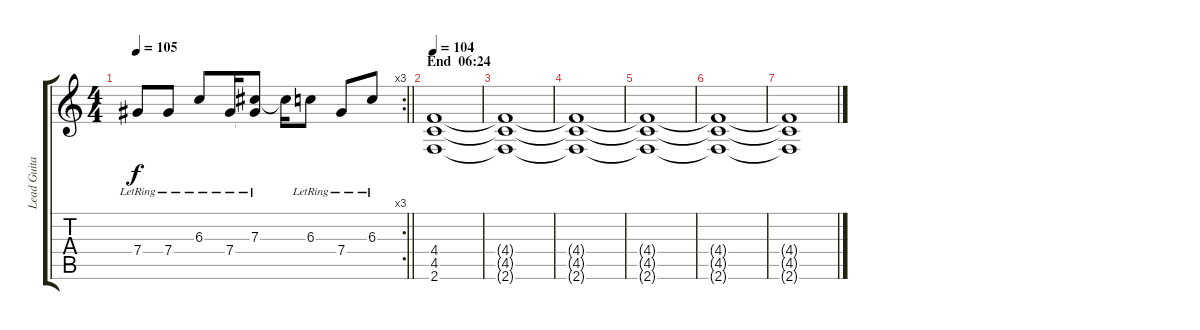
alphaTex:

\track ("Lead Guitar" "Lead Guita") {instrument distortionguitar}
\staff {score tabs}
\tuning (Eb4 Bb3 Gb3 Db3 Ab2 Eb2) {hide}
\rc 3
\ts (4 4)
\tempo 105
\clef g2
\barLineRight lightlight
\ks c
7.4{lr}.8{dy f} 7.4{lr}.8 6.3{lr}.8 7.4{lr}.16 (7.3{lr} 7.4{t}).8 7.3{t}.16 6.3{lr}.8 7.4{lr}.8 6.3{lr}.8 |
\section ("" "End  06:24")
\tempo 104
(4.4 4.5 2.6).1{volume 4} |
(4.4{t} 4.5{t} 2.6{t}).1 |
(4.4{t} 4.5{t} 2.6{t}).1 |
(4.4{t} 4.5{t} 2.6{t}).1 |
(4.4{t} 4.5{t} 2.6{t}).1 |
(4.4{t} 4.5{t} 2.6{t}).1
